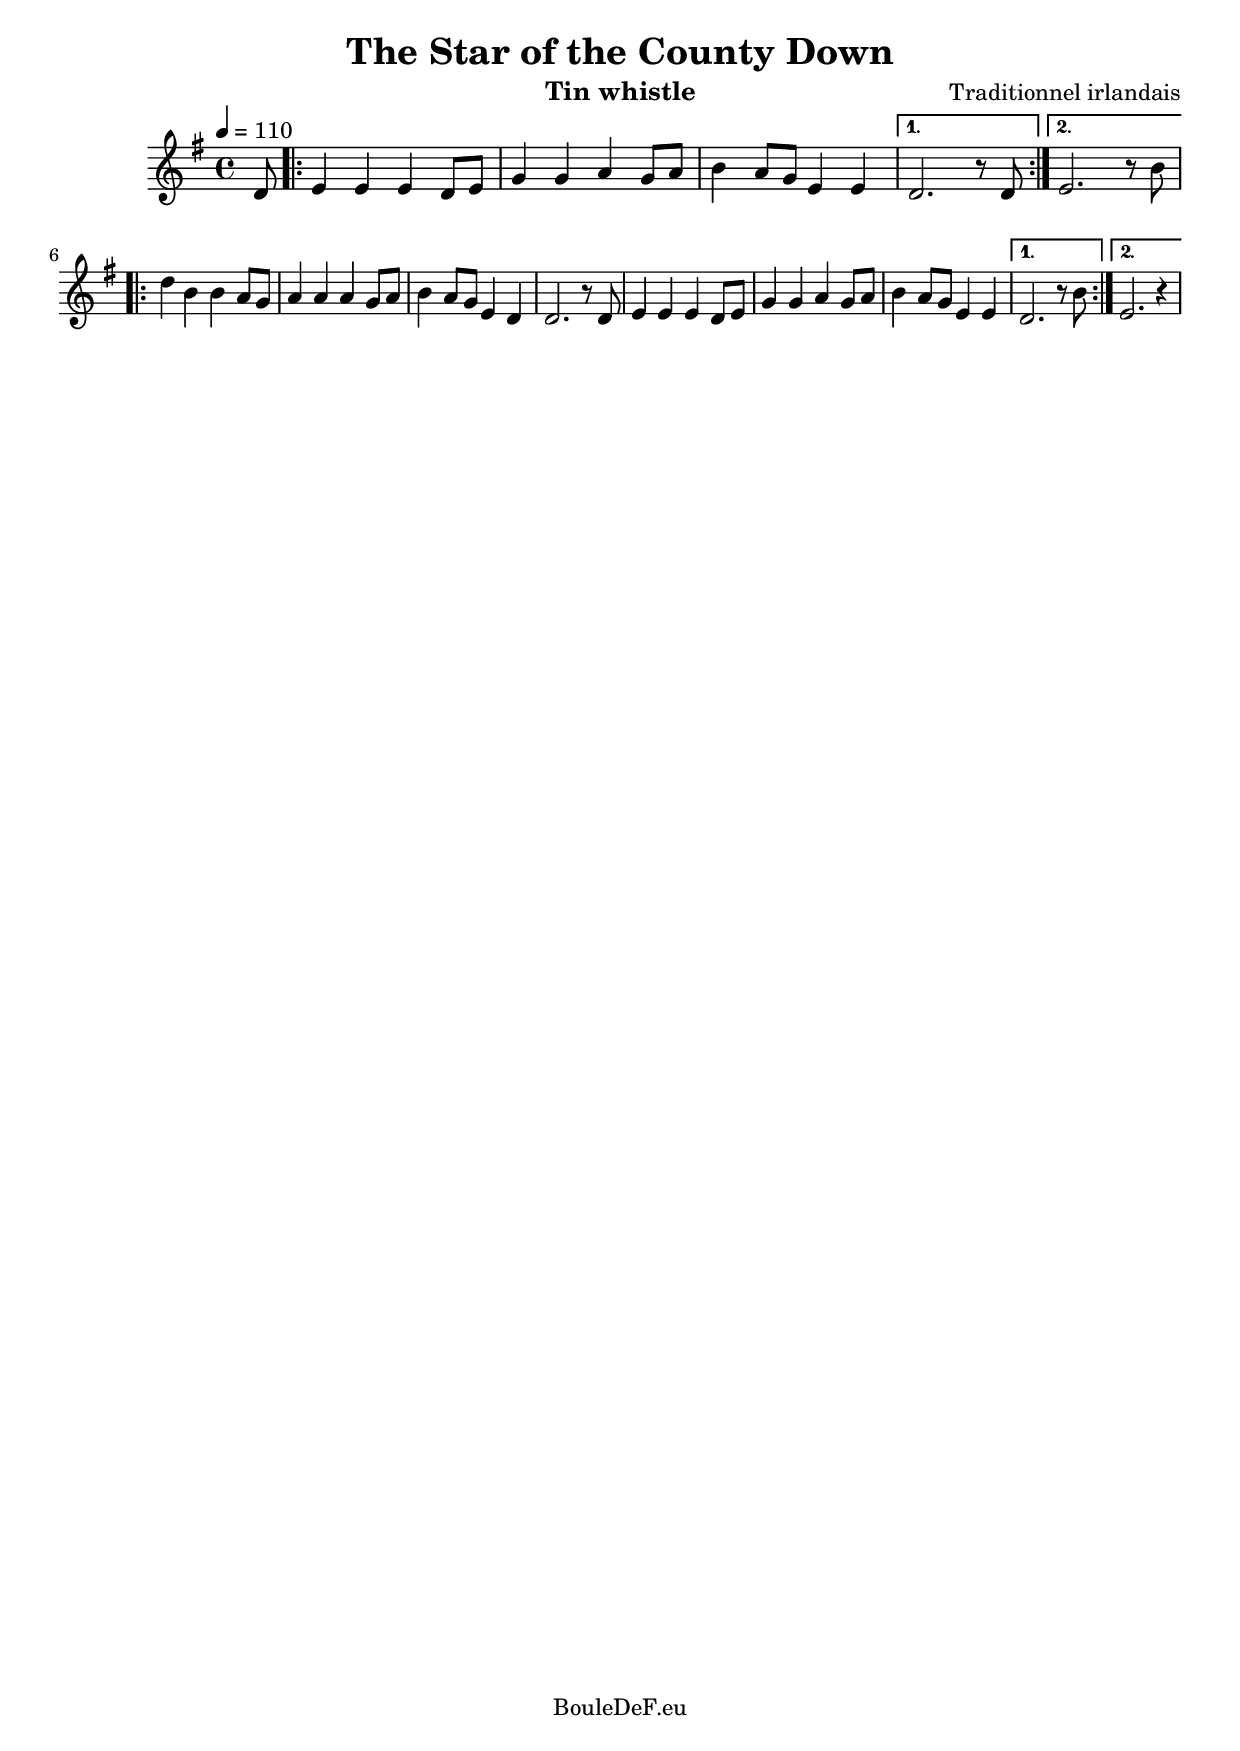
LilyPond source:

\version "2.16.0"
\include "italiano.ly"

\header {
	title = "The Star of the County Down"
	composer = "Traditionnel irlandais"
	instrument = "Tin whistle"
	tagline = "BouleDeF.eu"
}

global = {
	\time 4/4
	\tempo 4 = 110
	\clef "treble"
	\key sol \major
}

starofthecountydown = \relative re' {
	\partial 8 re8
	\repeat volta 2 {
		| mi4 mi mi re8 mi
		| sol4 sol la sol8 la
		| si4 la8 sol mi4 mi
	}
	\alternative {
		{| re2. r8 re8 }
		{| mi2. r8 si'8 }
	}
	\break
	\repeat volta 2 {
		| re4 si si la8 sol
		| la4 la la sol8 la
		| si4 la8 sol mi4 re
		| re2. r8 re8
		| mi4 mi mi re8 mi
		| sol4 sol la sol8 la
		| si4 la8 sol mi4 mi
	}
	\alternative {
		{| re2. r8 si'8 }
		{| mi,2. r4}
	}

}

\score {
	\new Staff { \global \starofthecountydown }
	\layout {}
}

\score {
	\new Staff \with { midiInstrument=#"whistle" } {
		\unfoldRepeats { \global \starofthecountydown }
	}
	\midi {}
}
